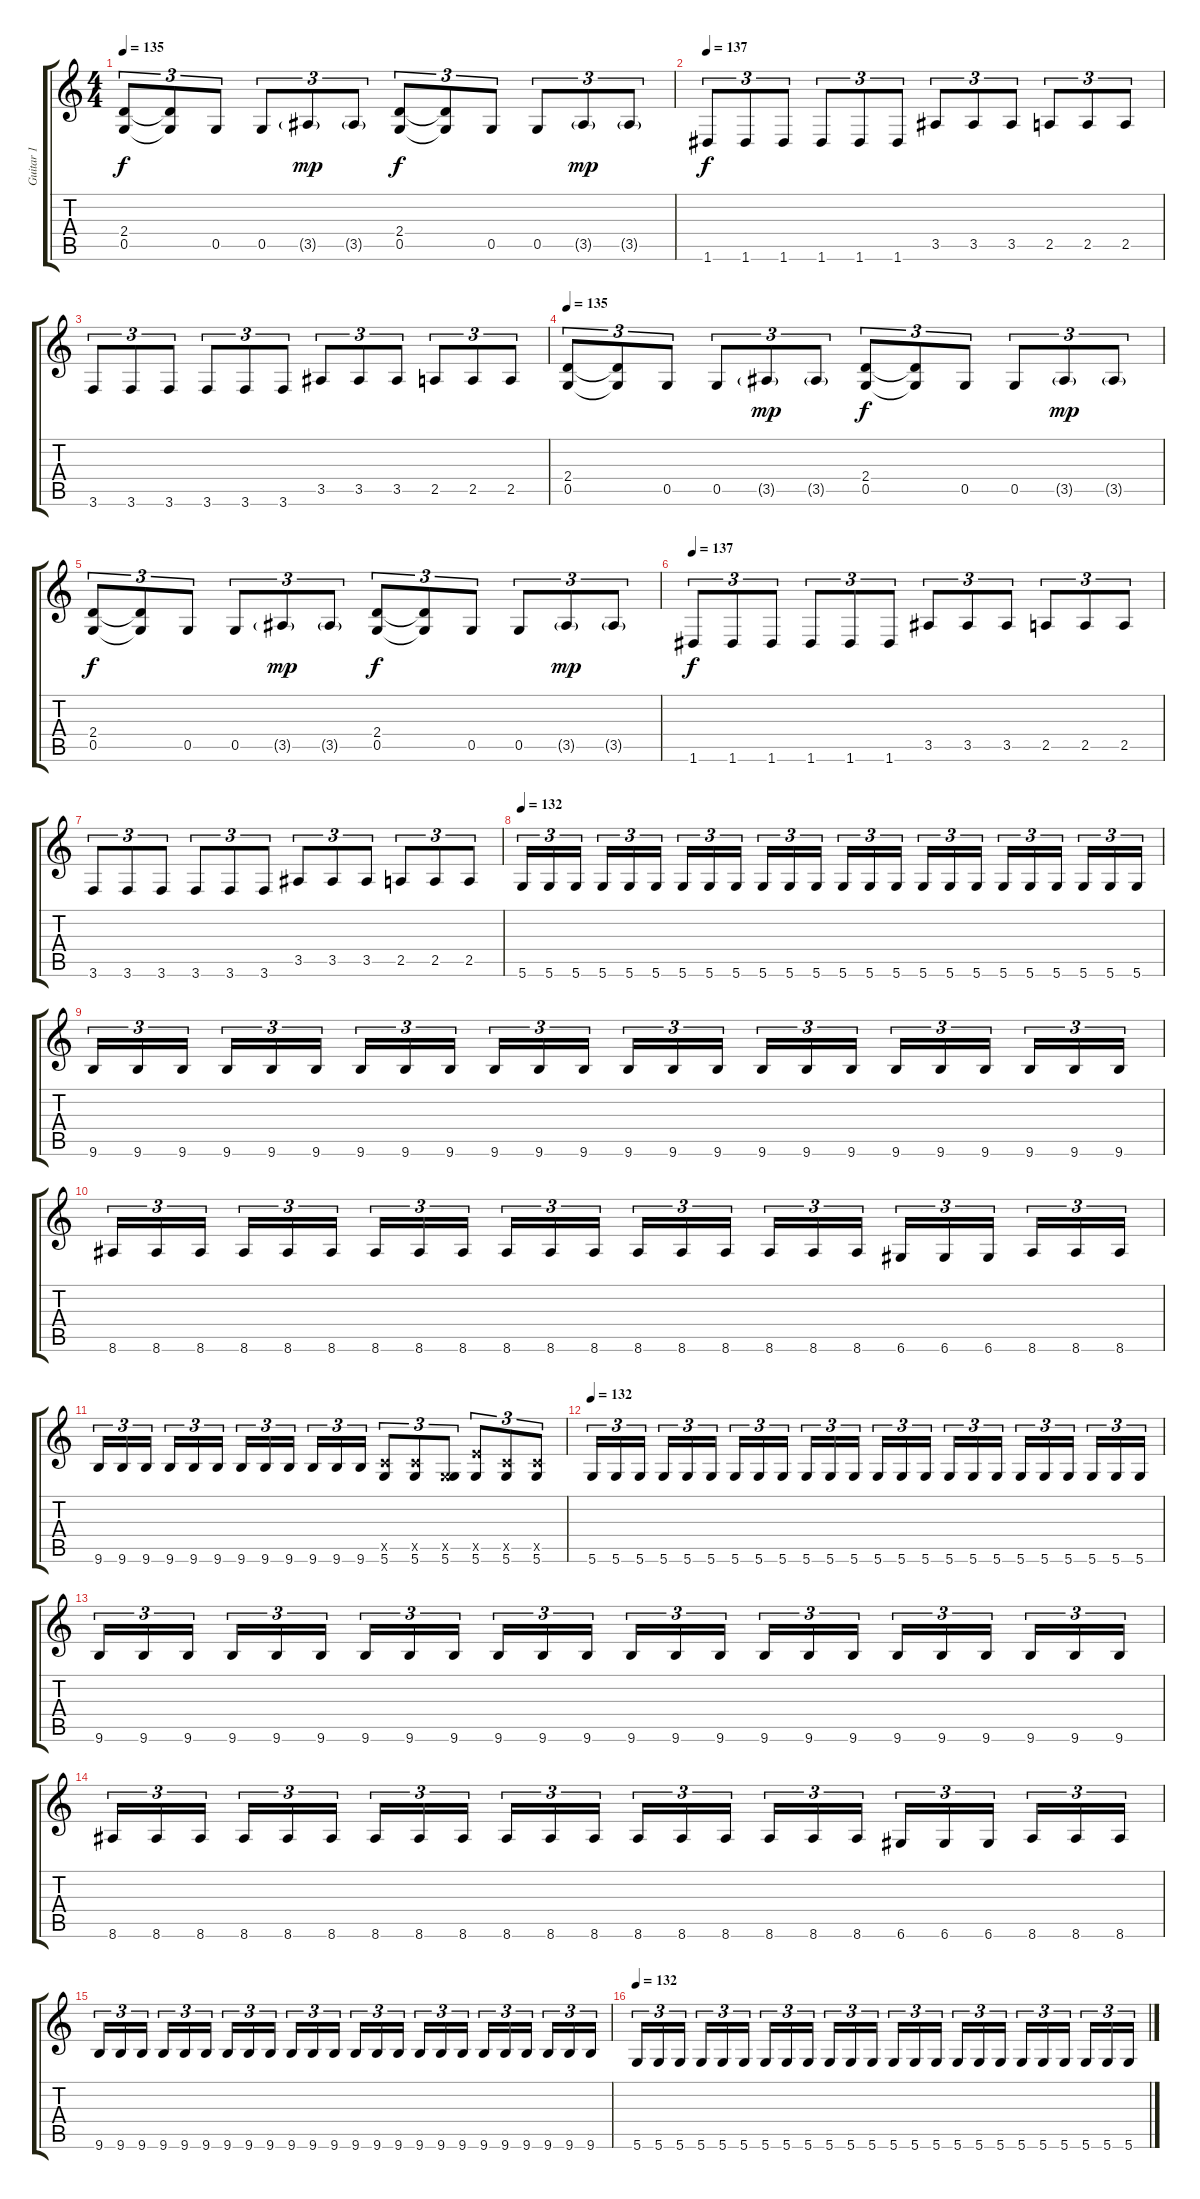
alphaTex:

\track ("Guitar 1" "Guitar 1") {instrument distortionguitar}
\staff {score tabs}
\tuning (D4 A3 F3 C3 G2 D2) {hide}
\ts (4 4)
\tempo 135
\clef g2
\ks c
(2.4 0.5).8{tu (3 2) dy f} (2.4{t} 0.5{t}).8{tu (3 2)} 0.5.8{tu (3 2)} 0.5.8{tu (3 2)} 3.5{g}.8{tu (3 2) dy mp} 3.5{g}.8{tu (3 2)} (2.4 0.5).8{tu (3 2) dy f} (2.4{t} 0.5{t}).8{tu (3 2)} 0.5.8{tu (3 2)} 0.5.8{tu (3 2)} 3.5{g}.8{tu (3 2) dy mp} 3.5{g}.8{tu (3 2)} |
\tempo 137
1.6.8{tu (3 2) dy f} 1.6.8{tu (3 2)} 1.6.8{tu (3 2)} 1.6.8{tu (3 2)} 1.6.8{tu (3 2)} 1.6.8{tu (3 2)} 3.5.8{tu (3 2)} 3.5.8{tu (3 2)} 3.5.8{tu (3 2)} 2.5.8{tu (3 2)} 2.5.8{tu (3 2)} 2.5.8{tu (3 2)} |
3.6.8{tu (3 2)} 3.6.8{tu (3 2)} 3.6.8{tu (3 2)} 3.6.8{tu (3 2)} 3.6.8{tu (3 2)} 3.6.8{tu (3 2)} 3.5.8{tu (3 2)} 3.5.8{tu (3 2)} 3.5.8{tu (3 2)} 2.5.8{tu (3 2)} 2.5.8{tu (3 2)} 2.5.8{tu (3 2)} |
\tempo 135
(2.4 0.5).8{tu (3 2)} (2.4{t} 0.5{t}).8{tu (3 2)} 0.5.8{tu (3 2)} 0.5.8{tu (3 2)} 3.5{g}.8{tu (3 2) dy mp} 3.5{g}.8{tu (3 2)} (2.4 0.5).8{tu (3 2) dy f} (2.4{t} 0.5{t}).8{tu (3 2)} 0.5.8{tu (3 2)} 0.5.8{tu (3 2)} 3.5{g}.8{tu (3 2) dy mp} 3.5{g}.8{tu (3 2)} |
(2.4 0.5).8{tu (3 2) dy f} (2.4{t} 0.5{t}).8{tu (3 2)} 0.5.8{tu (3 2)} 0.5.8{tu (3 2)} 3.5{g}.8{tu (3 2) dy mp} 3.5{g}.8{tu (3 2)} (2.4 0.5).8{tu (3 2) dy f} (2.4{t} 0.5{t}).8{tu (3 2)} 0.5.8{tu (3 2)} 0.5.8{tu (3 2)} 3.5{g}.8{tu (3 2) dy mp} 3.5{g}.8{tu (3 2)} |
\tempo 137
1.6.8{tu (3 2) dy f} 1.6.8{tu (3 2)} 1.6.8{tu (3 2)} 1.6.8{tu (3 2)} 1.6.8{tu (3 2)} 1.6.8{tu (3 2)} 3.5.8{tu (3 2)} 3.5.8{tu (3 2)} 3.5.8{tu (3 2)} 2.5.8{tu (3 2)} 2.5.8{tu (3 2)} 2.5.8{tu (3 2)} |
3.6.8{tu (3 2)} 3.6.8{tu (3 2)} 3.6.8{tu (3 2)} 3.6.8{tu (3 2)} 3.6.8{tu (3 2)} 3.6.8{tu (3 2)} 3.5.8{tu (3 2)} 3.5.8{tu (3 2)} 3.5.8{tu (3 2)} 2.5.8{tu (3 2)} 2.5.8{tu (3 2)} 2.5.8{tu (3 2)} |
\tempo 132
5.6.16{tu (3 2)} 5.6.16{tu (3 2)} 5.6.16{tu (3 2)} 5.6.16{tu (3 2)} 5.6.16{tu (3 2)} 5.6.16{tu (3 2)} 5.6.16{tu (3 2)} 5.6.16{tu (3 2)} 5.6.16{tu (3 2)} 5.6.16{tu (3 2)} 5.6.16{tu (3 2)} 5.6.16{tu (3 2)} 5.6.16{tu (3 2)} 5.6.16{tu (3 2)} 5.6.16{tu (3 2)} 5.6.16{tu (3 2)} 5.6.16{tu (3 2)} 5.6.16{tu (3 2)} 5.6.16{tu (3 2)} 5.6.16{tu (3 2)} 5.6.16{tu (3 2)} 5.6.16{tu (3 2)} 5.6.16{tu (3 2)} 5.6.16{tu (3 2)} |
9.6.16{tu (3 2)} 9.6.16{tu (3 2)} 9.6.16{tu (3 2)} 9.6.16{tu (3 2)} 9.6.16{tu (3 2)} 9.6.16{tu (3 2)} 9.6.16{tu (3 2)} 9.6.16{tu (3 2)} 9.6.16{tu (3 2)} 9.6.16{tu (3 2)} 9.6.16{tu (3 2)} 9.6.16{tu (3 2)} 9.6.16{tu (3 2)} 9.6.16{tu (3 2)} 9.6.16{tu (3 2)} 9.6.16{tu (3 2)} 9.6.16{tu (3 2)} 9.6.16{tu (3 2)} 9.6.16{tu (3 2)} 9.6.16{tu (3 2)} 9.6.16{tu (3 2)} 9.6.16{tu (3 2)} 9.6.16{tu (3 2)} 9.6.16{tu (3 2)} |
8.6.16{tu (3 2)} 8.6.16{tu (3 2)} 8.6.16{tu (3 2)} 8.6.16{tu (3 2)} 8.6.16{tu (3 2)} 8.6.16{tu (3 2)} 8.6.16{tu (3 2)} 8.6.16{tu (3 2)} 8.6.16{tu (3 2)} 8.6.16{tu (3 2)} 8.6.16{tu (3 2)} 8.6.16{tu (3 2)} 8.6.16{tu (3 2)} 8.6.16{tu (3 2)} 8.6.16{tu (3 2)} 8.6.16{tu (3 2)} 8.6.16{tu (3 2)} 8.6.16{tu (3 2)} 6.6.16{tu (3 2)} 6.6.16{tu (3 2)} 6.6.16{tu (3 2)} 8.6.16{tu (3 2)} 8.6.16{tu (3 2)} 8.6.16{tu (3 2)} |
9.6.16{tu (3 2)} 9.6.16{tu (3 2)} 9.6.16{tu (3 2)} 9.6.16{tu (3 2)} 9.6.16{tu (3 2)} 9.6.16{tu (3 2)} 9.6.16{tu (3 2)} 9.6.16{tu (3 2)} 9.6.16{tu (3 2)} 9.6.16{tu (3 2)} 9.6.16{tu (3 2)} 9.6.16{tu (3 2)} (5.5{x} 5.6).8{tu (3 2)} (5.5{x} 5.6).8{tu (3 2)} (0.5{x} 5.6).8{tu (3 2)} (9.5{x} 5.6).8{tu (3 2)} (5.5{x} 5.6).8{tu (3 2)} (5.5{x} 5.6).8{tu (3 2)} |
\tempo 132
5.6.16{tu (3 2)} 5.6.16{tu (3 2)} 5.6.16{tu (3 2)} 5.6.16{tu (3 2)} 5.6.16{tu (3 2)} 5.6.16{tu (3 2)} 5.6.16{tu (3 2)} 5.6.16{tu (3 2)} 5.6.16{tu (3 2)} 5.6.16{tu (3 2)} 5.6.16{tu (3 2)} 5.6.16{tu (3 2)} 5.6.16{tu (3 2)} 5.6.16{tu (3 2)} 5.6.16{tu (3 2)} 5.6.16{tu (3 2)} 5.6.16{tu (3 2)} 5.6.16{tu (3 2)} 5.6.16{tu (3 2)} 5.6.16{tu (3 2)} 5.6.16{tu (3 2)} 5.6.16{tu (3 2)} 5.6.16{tu (3 2)} 5.6.16{tu (3 2)} |
9.6.16{tu (3 2)} 9.6.16{tu (3 2)} 9.6.16{tu (3 2)} 9.6.16{tu (3 2)} 9.6.16{tu (3 2)} 9.6.16{tu (3 2)} 9.6.16{tu (3 2)} 9.6.16{tu (3 2)} 9.6.16{tu (3 2)} 9.6.16{tu (3 2)} 9.6.16{tu (3 2)} 9.6.16{tu (3 2)} 9.6.16{tu (3 2)} 9.6.16{tu (3 2)} 9.6.16{tu (3 2)} 9.6.16{tu (3 2)} 9.6.16{tu (3 2)} 9.6.16{tu (3 2)} 9.6.16{tu (3 2)} 9.6.16{tu (3 2)} 9.6.16{tu (3 2)} 9.6.16{tu (3 2)} 9.6.16{tu (3 2)} 9.6.16{tu (3 2)} |
8.6.16{tu (3 2)} 8.6.16{tu (3 2)} 8.6.16{tu (3 2)} 8.6.16{tu (3 2)} 8.6.16{tu (3 2)} 8.6.16{tu (3 2)} 8.6.16{tu (3 2)} 8.6.16{tu (3 2)} 8.6.16{tu (3 2)} 8.6.16{tu (3 2)} 8.6.16{tu (3 2)} 8.6.16{tu (3 2)} 8.6.16{tu (3 2)} 8.6.16{tu (3 2)} 8.6.16{tu (3 2)} 8.6.16{tu (3 2)} 8.6.16{tu (3 2)} 8.6.16{tu (3 2)} 6.6.16{tu (3 2)} 6.6.16{tu (3 2)} 6.6.16{tu (3 2)} 8.6.16{tu (3 2)} 8.6.16{tu (3 2)} 8.6.16{tu (3 2)} |
9.6.16{tu (3 2)} 9.6.16{tu (3 2)} 9.6.16{tu (3 2)} 9.6.16{tu (3 2)} 9.6.16{tu (3 2)} 9.6.16{tu (3 2)} 9.6.16{tu (3 2)} 9.6.16{tu (3 2)} 9.6.16{tu (3 2)} 9.6.16{tu (3 2)} 9.6.16{tu (3 2)} 9.6.16{tu (3 2)} 9.6.16{tu (3 2)} 9.6.16{tu (3 2)} 9.6.16{tu (3 2)} 9.6.16{tu (3 2)} 9.6.16{tu (3 2)} 9.6.16{tu (3 2)} 9.6.16{tu (3 2)} 9.6.16{tu (3 2)} 9.6.16{tu (3 2)} 9.6.16{tu (3 2)} 9.6.16{tu (3 2)} 9.6.16{tu (3 2)} |
\tempo 132
5.6.16{tu (3 2)} 5.6.16{tu (3 2)} 5.6.16{tu (3 2)} 5.6.16{tu (3 2)} 5.6.16{tu (3 2)} 5.6.16{tu (3 2)} 5.6.16{tu (3 2)} 5.6.16{tu (3 2)} 5.6.16{tu (3 2)} 5.6.16{tu (3 2)} 5.6.16{tu (3 2)} 5.6.16{tu (3 2)} 5.6.16{tu (3 2)} 5.6.16{tu (3 2)} 5.6.16{tu (3 2)} 5.6.16{tu (3 2)} 5.6.16{tu (3 2)} 5.6.16{tu (3 2)} 5.6.16{tu (3 2)} 5.6.16{tu (3 2)} 5.6.16{tu (3 2)} 5.6.16{tu (3 2)} 5.6.16{tu (3 2)} 5.6.16{tu (3 2)}
